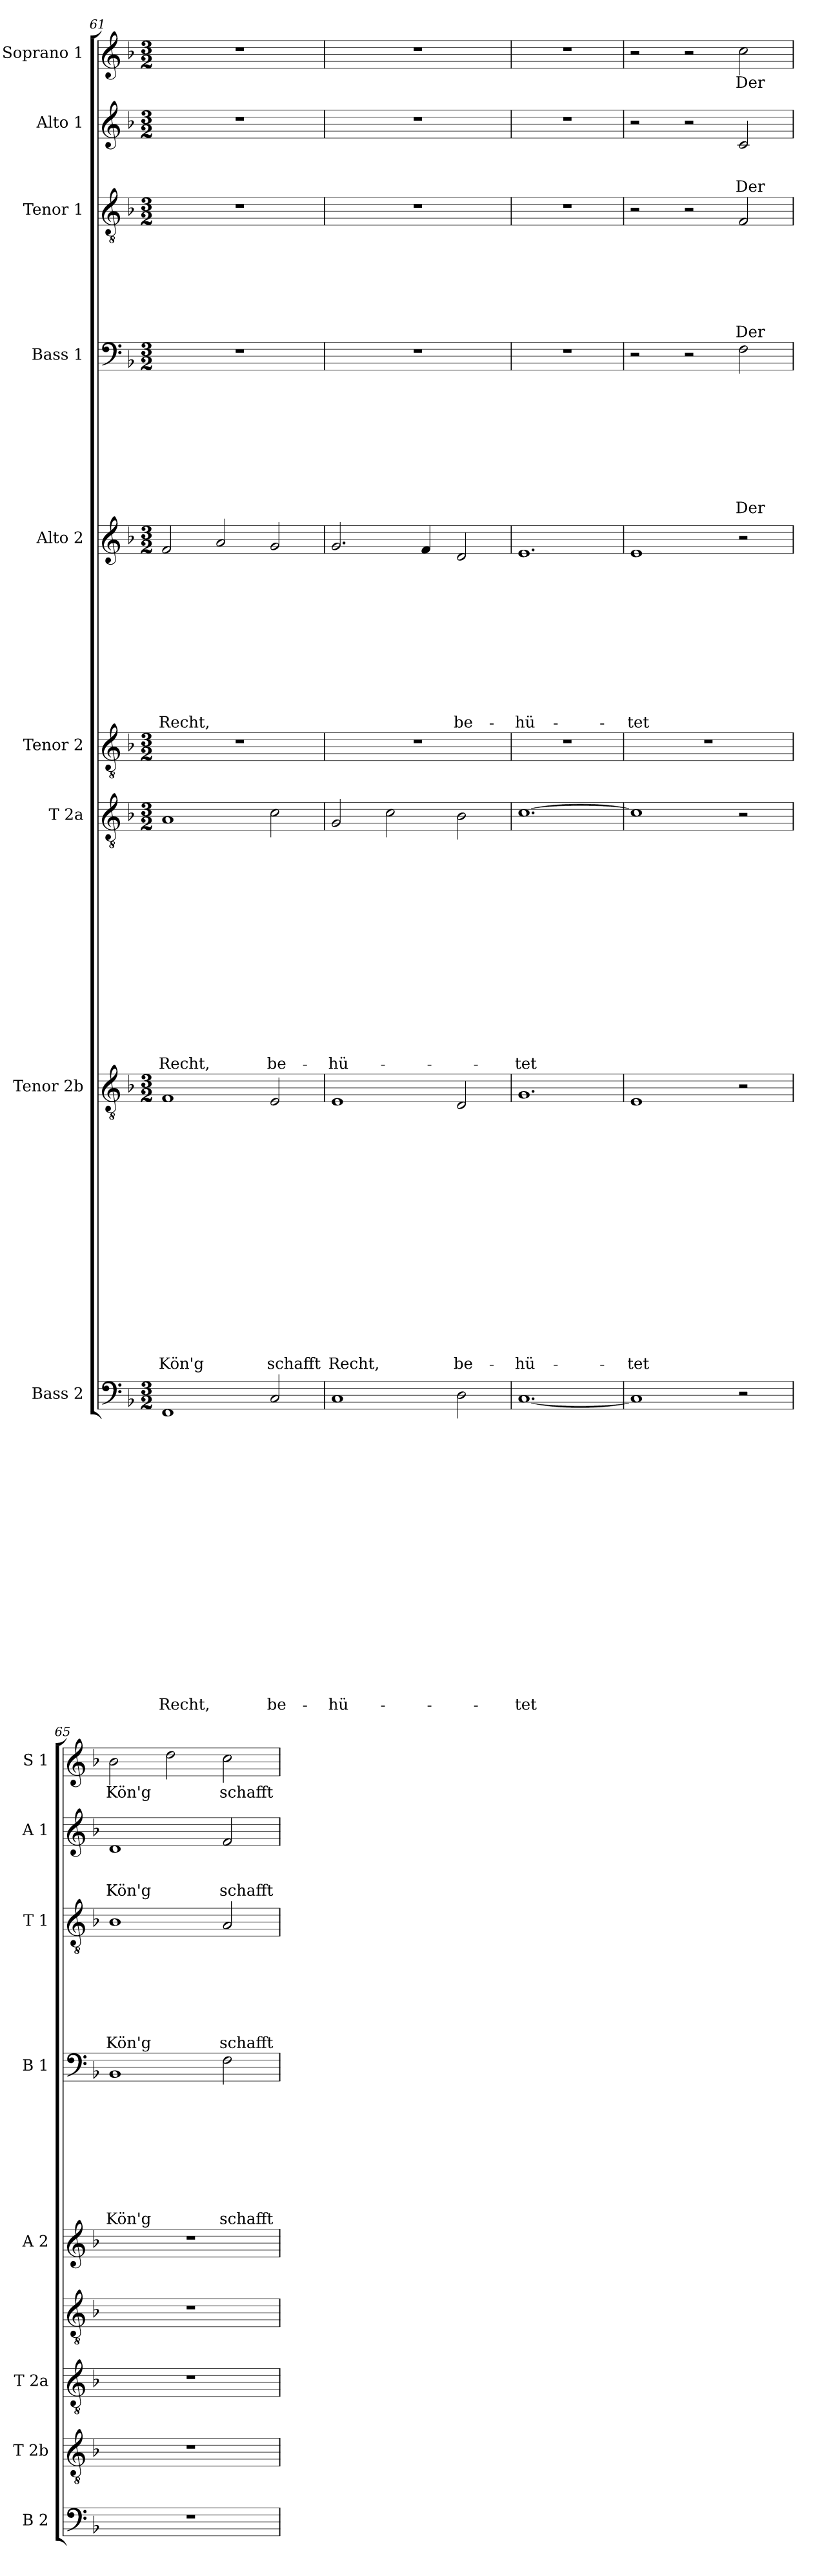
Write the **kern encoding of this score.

**kern	**text	**text	**text	**text	**text	**text	**text	**text	**text	**text	**text	**text	**text	**text	**text	**text	**text	**text	**text	**kern	**text	**text	**text	**text	**text	**text	**text	**text	**text	**text	**text	**text	**text	**text	**text	**text	**text	**kern	**text	**text	**text	**text	**text	**text	**text	**text	**text	**text	**text	**text	**text	**text	**text	**kern	**kern	**text	**text	**text	**text	**text	**text	**text	**text	**text	**text	**text	**kern	**text	**text	**text	**text	**text	**text	**text	**text	**text	**kern	**text	**text	**text	**text	**text	**text	**text	**kern	**text	**text	**text	**kern	**text
*part9	*part9	*part9	*part9	*part9	*part9	*part9	*part9	*part9	*part9	*part9	*part9	*part9	*part9	*part9	*part9	*part9	*part9	*part9	*part9	*part8	*part8	*part8	*part8	*part8	*part8	*part8	*part8	*part8	*part8	*part8	*part8	*part8	*part8	*part8	*part8	*part8	*part8	*part7	*part7	*part7	*part7	*part7	*part7	*part7	*part7	*part7	*part7	*part7	*part7	*part7	*part7	*part7	*part7	*part6	*part5	*part5	*part5	*part5	*part5	*part5	*part5	*part5	*part5	*part5	*part5	*part5	*part4	*part4	*part4	*part4	*part4	*part4	*part4	*part4	*part4	*part4	*part3	*part3	*part3	*part3	*part3	*part3	*part3	*part3	*part2	*part2	*part2	*part2	*part1	*part1
*staff9	*staff9	*staff9	*staff9	*staff9	*staff9	*staff9	*staff9	*staff9	*staff9	*staff9	*staff9	*staff9	*staff9	*staff9	*staff9	*staff9	*staff9	*staff9	*staff9	*staff8	*staff8	*staff8	*staff8	*staff8	*staff8	*staff8	*staff8	*staff8	*staff8	*staff8	*staff8	*staff8	*staff8	*staff8	*staff8	*staff8	*staff8	*staff7	*staff7	*staff7	*staff7	*staff7	*staff7	*staff7	*staff7	*staff7	*staff7	*staff7	*staff7	*staff7	*staff7	*staff7	*staff7	*staff6	*staff5	*staff5	*staff5	*staff5	*staff5	*staff5	*staff5	*staff5	*staff5	*staff5	*staff5	*staff5	*staff4	*staff4	*staff4	*staff4	*staff4	*staff4	*staff4	*staff4	*staff4	*staff4	*staff3	*staff3	*staff3	*staff3	*staff3	*staff3	*staff3	*staff3	*staff2	*staff2	*staff2	*staff2	*staff1	*staff1
*I"Bass 2	*	*	*	*	*	*	*	*	*	*	*	*	*	*	*	*	*	*	*	*I"Tenor 2b	*	*	*	*	*	*	*	*	*	*	*	*	*	*	*	*	*	*I"T 2a	*	*	*	*	*	*	*	*	*	*	*	*	*	*	*	*I"Tenor 2	*I"Alto 2	*	*	*	*	*	*	*	*	*	*	*	*I"Bass 1	*	*	*	*	*	*	*	*	*	*I"Tenor 1	*	*	*	*	*	*	*	*I"Alto 1	*	*	*	*I"Soprano 1	*
*I'B 2	*	*	*	*	*	*	*	*	*	*	*	*	*	*	*	*	*	*	*	*I'T 2b	*	*	*	*	*	*	*	*	*	*	*	*	*	*	*	*	*	*I'T 2a	*	*	*	*	*	*	*	*	*	*	*	*	*	*	*	*	*I'A 2	*	*	*	*	*	*	*	*	*	*	*	*I'B 1	*	*	*	*	*	*	*	*	*	*I'T 1	*	*	*	*	*	*	*	*I'A 1	*	*	*	*I'S 1	*
!!LO:PB:g=z
*clefF4	*	*	*	*	*	*	*	*	*	*	*	*	*	*	*	*	*	*	*	*clefGv2	*	*	*	*	*	*	*	*	*	*	*	*	*	*	*	*	*	*clefGv2	*	*	*	*	*	*	*	*	*	*	*	*	*	*	*	*clefGv2	*clefG2	*	*	*	*	*	*	*	*	*	*	*	*clefF4	*	*	*	*	*	*	*	*	*	*clefGv2	*	*	*	*	*	*	*	*clefG2	*	*	*	*clefG2	*
*k[b-]	*	*	*	*	*	*	*	*	*	*	*	*	*	*	*	*	*	*	*	*k[b-]	*	*	*	*	*	*	*	*	*	*	*	*	*	*	*	*	*	*k[b-]	*	*	*	*	*	*	*	*	*	*	*	*	*	*	*	*k[b-]	*k[b-]	*	*	*	*	*	*	*	*	*	*	*	*k[b-]	*	*	*	*	*	*	*	*	*	*k[b-]	*	*	*	*	*	*	*	*k[b-]	*	*	*	*k[b-]	*
*F:	*	*	*	*	*	*	*	*	*	*	*	*	*	*	*	*	*	*	*	*F:	*	*	*	*	*	*	*	*	*	*	*	*	*	*	*	*	*	*F:	*	*	*	*	*	*	*	*	*	*	*	*	*	*	*	*F:	*F:	*	*	*	*	*	*	*	*	*	*	*	*F:	*	*	*	*	*	*	*	*	*	*F:	*	*	*	*	*	*	*	*F:	*	*	*	*F:	*
*M3/2	*	*	*	*	*	*	*	*	*	*	*	*	*	*	*	*	*	*	*	*M3/2	*	*	*	*	*	*	*	*	*	*	*	*	*	*	*	*	*	*M3/2	*	*	*	*	*	*	*	*	*	*	*	*	*	*	*	*M3/2	*M3/2	*	*	*	*	*	*	*	*	*	*	*	*M3/2	*	*	*	*	*	*	*	*	*	*M3/2	*	*	*	*	*	*	*	*M3/2	*	*	*	*M3/2	*
=61	=61	=61	=61	=61	=61	=61	=61	=61	=61	=61	=61	=61	=61	=61	=61	=61	=61	=61	=61	=61	=61	=61	=61	=61	=61	=61	=61	=61	=61	=61	=61	=61	=61	=61	=61	=61	=61	=61	=61	=61	=61	=61	=61	=61	=61	=61	=61	=61	=61	=61	=61	=61	=61	=61	=61	=61	=61	=61	=61	=61	=61	=61	=61	=61	=61	=61	=61	=61	=61	=61	=61	=61	=61	=61	=61	=61	=61	=61	=61	=61	=61	=61	=61	=61	=61	=61	=61	=61	=61	=61
!	!	!	!	!	!	!	!	!	!	!	!	!	!	!	!	!	!	!	!LO:LY:b	!	!	!	!	!	!	!	!	!	!	!	!	!	!	!	!	!	!LO:LY:b	!	!	!	!	!	!	!	!	!	!	!	!	!	!	!	!LO:LY:b	!	!	!	!	!	!	!	!	!	!	!	!	!LO:LY:b	!	!	!	!	!	!	!	!	!	!	!	!	!	!	!	!	!	!	!	!	!	!	!	!
1FF	.	.	.	.	.	.	.	.	.	.	.	.	.	.	.	.	.	.	Recht,	1F	.	.	.	.	.	.	.	.	.	.	.	.	.	.	.	.	Kön'g	1A	.	.	.	.	.	.	.	.	.	.	.	.	.	.	Recht,	1.r	2f/	.	.	.	.	.	.	.	.	.	.	Recht,	1.r	.	.	.	.	.	.	.	.	.	1.r	.	.	.	.	.	.	.	1.r	.	.	.	1.r	.
.	.	.	.	.	.	.	.	.	.	.	.	.	.	.	.	.	.	.	.	.	.	.	.	.	.	.	.	.	.	.	.	.	.	.	.	.	.	.	.	.	.	.	.	.	.	.	.	.	.	.	.	.	.	.	2a/	.	.	.	.	.	.	.	.	.	.	.	.	.	.	.	.	.	.	.	.	.	.	.	.	.	.	.	.	.	.	.	.	.	.	.
!	!	!	!	!	!	!	!	!	!	!	!	!	!	!	!	!	!	!	!LO:LY:b	!	!	!	!	!	!	!	!	!	!	!	!	!	!	!	!	!	!LO:LY:b	!	!	!	!	!	!	!	!	!	!	!	!	!	!	!	!LO:LY:b	!	!	!	!	!	!	!	!	!	!	!	!	!	!	!	!	!	!	!	!	!	!	!	!	!	!	!	!	!	!	!	!	!	!	!	!	!
2C/	.	.	.	.	.	.	.	.	.	.	.	.	.	.	.	.	.	.	be-	2E/	.	.	.	.	.	.	.	.	.	.	.	.	.	.	.	.	schafft	2c\	.	.	.	.	.	.	.	.	.	.	.	.	.	.	be-	.	2g/	.	.	.	.	.	.	.	.	.	.	.	.	.	.	.	.	.	.	.	.	.	.	.	.	.	.	.	.	.	.	.	.	.	.	.
=62	=62	=62	=62	=62	=62	=62	=62	=62	=62	=62	=62	=62	=62	=62	=62	=62	=62	=62	=62	=62	=62	=62	=62	=62	=62	=62	=62	=62	=62	=62	=62	=62	=62	=62	=62	=62	=62	=62	=62	=62	=62	=62	=62	=62	=62	=62	=62	=62	=62	=62	=62	=62	=62	=62	=62	=62	=62	=62	=62	=62	=62	=62	=62	=62	=62	=62	=62	=62	=62	=62	=62	=62	=62	=62	=62	=62	=62	=62	=62	=62	=62	=62	=62	=62	=62	=62	=62	=62	=62	=62
!	!	!	!	!	!	!	!	!	!	!	!	!	!	!	!	!	!	!	!LO:LY:b	!	!	!	!	!	!	!	!	!	!	!	!	!	!	!	!	!	!LO:LY:b	!	!	!	!	!	!	!	!	!	!	!	!	!	!	!	!LO:LY:b	!	!	!	!	!	!	!	!	!	!	!	!	!	!	!	!	!	!	!	!	!	!	!	!	!	!	!	!	!	!	!	!	!	!	!	!	!
1C	.	.	.	.	.	.	.	.	.	.	.	.	.	.	.	.	.	.	-hü-	1E	.	.	.	.	.	.	.	.	.	.	.	.	.	.	.	.	Recht,	2G/	.	.	.	.	.	.	.	.	.	.	.	.	.	.	-hü-	1.r	2.g/	.	.	.	.	.	.	.	.	.	.	.	1.r	.	.	.	.	.	.	.	.	.	1.r	.	.	.	.	.	.	.	1.r	.	.	.	1.r	.
.	.	.	.	.	.	.	.	.	.	.	.	.	.	.	.	.	.	.	.	.	.	.	.	.	.	.	.	.	.	.	.	.	.	.	.	.	.	2c\	.	.	.	.	.	.	.	.	.	.	.	.	.	.	.	.	.	.	.	.	.	.	.	.	.	.	.	.	.	.	.	.	.	.	.	.	.	.	.	.	.	.	.	.	.	.	.	.	.	.	.	.
.	.	.	.	.	.	.	.	.	.	.	.	.	.	.	.	.	.	.	.	.	.	.	.	.	.	.	.	.	.	.	.	.	.	.	.	.	.	.	.	.	.	.	.	.	.	.	.	.	.	.	.	.	.	.	4f/	.	.	.	.	.	.	.	.	.	.	.	.	.	.	.	.	.	.	.	.	.	.	.	.	.	.	.	.	.	.	.	.	.	.	.
!	!	!	!	!	!	!	!	!	!	!	!	!	!	!	!	!	!	!	!	!	!	!	!	!	!	!	!	!	!	!	!	!	!	!	!	!	!LO:LY:b	!	!	!	!	!	!	!	!	!	!	!	!	!	!	!	!	!	!	!	!	!	!	!	!	!	!	!	!	!LO:LY:b	!	!	!	!	!	!	!	!	!	!	!	!	!	!	!	!	!	!	!	!	!	!	!	!
2D\	.	.	.	.	.	.	.	.	.	.	.	.	.	.	.	.	.	.	.	2D/	.	.	.	.	.	.	.	.	.	.	.	.	.	.	.	.	be-	2B-\	.	.	.	.	.	.	.	.	.	.	.	.	.	.	.	.	2d/	.	.	.	.	.	.	.	.	.	.	be-	.	.	.	.	.	.	.	.	.	.	.	.	.	.	.	.	.	.	.	.	.	.	.	.
=63	=63	=63	=63	=63	=63	=63	=63	=63	=63	=63	=63	=63	=63	=63	=63	=63	=63	=63	=63	=63	=63	=63	=63	=63	=63	=63	=63	=63	=63	=63	=63	=63	=63	=63	=63	=63	=63	=63	=63	=63	=63	=63	=63	=63	=63	=63	=63	=63	=63	=63	=63	=63	=63	=63	=63	=63	=63	=63	=63	=63	=63	=63	=63	=63	=63	=63	=63	=63	=63	=63	=63	=63	=63	=63	=63	=63	=63	=63	=63	=63	=63	=63	=63	=63	=63	=63	=63	=63	=63	=63
!	!	!	!	!	!	!	!	!	!	!	!	!	!	!	!	!	!	!	!LO:LY:b	!	!	!	!	!	!	!	!	!	!	!	!	!	!	!	!	!	!LO:LY:b	!	!	!	!	!	!	!	!	!	!	!	!	!	!	!	!LO:LY:b	!	!	!	!	!	!	!	!	!	!	!	!	!LO:LY:b	!	!	!	!	!	!	!	!	!	!	!	!	!	!	!	!	!	!	!	!	!	!	!	!
[<1.C	.	.	.	.	.	.	.	.	.	.	.	.	.	.	.	.	.	.	-tet	1.G	.	.	.	.	.	.	.	.	.	.	.	.	.	.	.	.	-hü-	[>1.c	.	.	.	.	.	.	.	.	.	.	.	.	.	.	-tet	1.r	1.e	.	.	.	.	.	.	.	.	.	.	-hü-	1.r	.	.	.	.	.	.	.	.	.	1.r	.	.	.	.	.	.	.	1.r	.	.	.	1.r	.
=64	=64	=64	=64	=64	=64	=64	=64	=64	=64	=64	=64	=64	=64	=64	=64	=64	=64	=64	=64	=64	=64	=64	=64	=64	=64	=64	=64	=64	=64	=64	=64	=64	=64	=64	=64	=64	=64	=64	=64	=64	=64	=64	=64	=64	=64	=64	=64	=64	=64	=64	=64	=64	=64	=64	=64	=64	=64	=64	=64	=64	=64	=64	=64	=64	=64	=64	=64	=64	=64	=64	=64	=64	=64	=64	=64	=64	=64	=64	=64	=64	=64	=64	=64	=64	=64	=64	=64	=64	=64	=64
!	!	!	!	!	!	!	!	!	!	!	!	!	!	!	!	!	!	!	!	!	!	!	!	!	!	!	!	!	!	!	!	!	!	!	!	!	!LO:LY:b	!	!	!	!	!	!	!	!	!	!	!	!	!	!	!	!	!	!	!	!	!	!	!	!	!	!	!	!	!LO:LY:b	!	!	!	!	!	!	!	!	!	!	!	!	!	!	!	!	!	!	!	!	!	!	!	!
1C]	.	.	.	.	.	.	.	.	.	.	.	.	.	.	.	.	.	.	.	1E	.	.	.	.	.	.	.	.	.	.	.	.	.	.	.	.	-tet	1c]	.	.	.	.	.	.	.	.	.	.	.	.	.	.	.	1.r	1e	.	.	.	.	.	.	.	.	.	.	-tet	2r	.	.	.	.	.	.	.	.	.	2r	.	.	.	.	.	.	.	2r	.	.	.	2r	.
.	.	.	.	.	.	.	.	.	.	.	.	.	.	.	.	.	.	.	.	.	.	.	.	.	.	.	.	.	.	.	.	.	.	.	.	.	.	.	.	.	.	.	.	.	.	.	.	.	.	.	.	.	.	.	.	.	.	.	.	.	.	.	.	.	.	.	2r	.	.	.	.	.	.	.	.	.	2r	.	.	.	.	.	.	.	2r	.	.	.	2r	.
!	!	!	!	!	!	!	!	!	!	!	!	!	!	!	!	!	!	!	!	!	!	!	!	!	!	!	!	!	!	!	!	!	!	!	!	!	!	!	!	!	!	!	!	!	!	!	!	!	!	!	!	!	!	!	!	!	!	!	!	!	!	!	!	!	!	!	!	!	!	!	!	!	!	!	!	!LO:LY:b	!	!	!	!	!	!	!	!LO:LY:b	!	!	!	!LO:LY:b	!	!LO:LY:b
2r	.	.	.	.	.	.	.	.	.	.	.	.	.	.	.	.	.	.	.	2r	.	.	.	.	.	.	.	.	.	.	.	.	.	.	.	.	.	2r	.	.	.	.	.	.	.	.	.	.	.	.	.	.	.	.	2r	.	.	.	.	.	.	.	.	.	.	.	2F\	.	.	.	.	.	.	.	.	Der	2F/	.	.	.	.	.	.	Der	2c/	.	.	Der	2cc\	Der
=65	=65	=65	=65	=65	=65	=65	=65	=65	=65	=65	=65	=65	=65	=65	=65	=65	=65	=65	=65	=65	=65	=65	=65	=65	=65	=65	=65	=65	=65	=65	=65	=65	=65	=65	=65	=65	=65	=65	=65	=65	=65	=65	=65	=65	=65	=65	=65	=65	=65	=65	=65	=65	=65	=65	=65	=65	=65	=65	=65	=65	=65	=65	=65	=65	=65	=65	=65	=65	=65	=65	=65	=65	=65	=65	=65	=65	=65	=65	=65	=65	=65	=65	=65	=65	=65	=65	=65	=65	=65	=65
!	!	!	!	!	!	!	!	!	!	!	!	!	!	!	!	!	!	!	!	!	!	!	!	!	!	!	!	!	!	!	!	!	!	!	!	!	!	!	!	!	!	!	!	!	!	!	!	!	!	!	!	!	!	!	!	!	!	!	!	!	!	!	!	!	!	!	!	!	!	!	!	!	!	!	!	!LO:LY:b	!	!	!	!	!	!	!	!LO:LY:b	!	!	!	!LO:LY:b	!	!LO:LY:b
1.r	.	.	.	.	.	.	.	.	.	.	.	.	.	.	.	.	.	.	.	1.r	.	.	.	.	.	.	.	.	.	.	.	.	.	.	.	.	.	1.r	.	.	.	.	.	.	.	.	.	.	.	.	.	.	.	1.r	1.r	.	.	.	.	.	.	.	.	.	.	.	1BB-	.	.	.	.	.	.	.	.	Kön'g	1B-	.	.	.	.	.	.	Kön'g	1d	.	.	Kön'g	2b-\	Kön'g
.	.	.	.	.	.	.	.	.	.	.	.	.	.	.	.	.	.	.	.	.	.	.	.	.	.	.	.	.	.	.	.	.	.	.	.	.	.	.	.	.	.	.	.	.	.	.	.	.	.	.	.	.	.	.	.	.	.	.	.	.	.	.	.	.	.	.	.	.	.	.	.	.	.	.	.	.	.	.	.	.	.	.	.	.	.	.	.	.	2dd\	.
!	!	!	!	!	!	!	!	!	!	!	!	!	!	!	!	!	!	!	!	!	!	!	!	!	!	!	!	!	!	!	!	!	!	!	!	!	!	!	!	!	!	!	!	!	!	!	!	!	!	!	!	!	!	!	!	!	!	!	!	!	!	!	!	!	!	!	!	!	!	!	!	!	!	!	!	!LO:LY:b	!	!	!	!	!	!	!	!LO:LY:b	!	!	!	!LO:LY:b	!	!LO:LY:b
.	.	.	.	.	.	.	.	.	.	.	.	.	.	.	.	.	.	.	.	.	.	.	.	.	.	.	.	.	.	.	.	.	.	.	.	.	.	.	.	.	.	.	.	.	.	.	.	.	.	.	.	.	.	.	.	.	.	.	.	.	.	.	.	.	.	.	2F\	.	.	.	.	.	.	.	.	schafft	2A/	.	.	.	.	.	.	schafft	2f/	.	.	schafft	2cc\	schafft
=	=	=	=	=	=	=	=	=	=	=	=	=	=	=	=	=	=	=	=	=	=	=	=	=	=	=	=	=	=	=	=	=	=	=	=	=	=	=	=	=	=	=	=	=	=	=	=	=	=	=	=	=	=	=	=	=	=	=	=	=	=	=	=	=	=	=	=	=	=	=	=	=	=	=	=	=	=	=	=	=	=	=	=	=	=	=	=	=	=	=
*-	*-	*-	*-	*-	*-	*-	*-	*-	*-	*-	*-	*-	*-	*-	*-	*-	*-	*-	*-	*-	*-	*-	*-	*-	*-	*-	*-	*-	*-	*-	*-	*-	*-	*-	*-	*-	*-	*-	*-	*-	*-	*-	*-	*-	*-	*-	*-	*-	*-	*-	*-	*-	*-	*-	*-	*-	*-	*-	*-	*-	*-	*-	*-	*-	*-	*-	*-	*-	*-	*-	*-	*-	*-	*-	*-	*-	*-	*-	*-	*-	*-	*-	*-	*-	*-	*-	*-	*-	*-	*-
